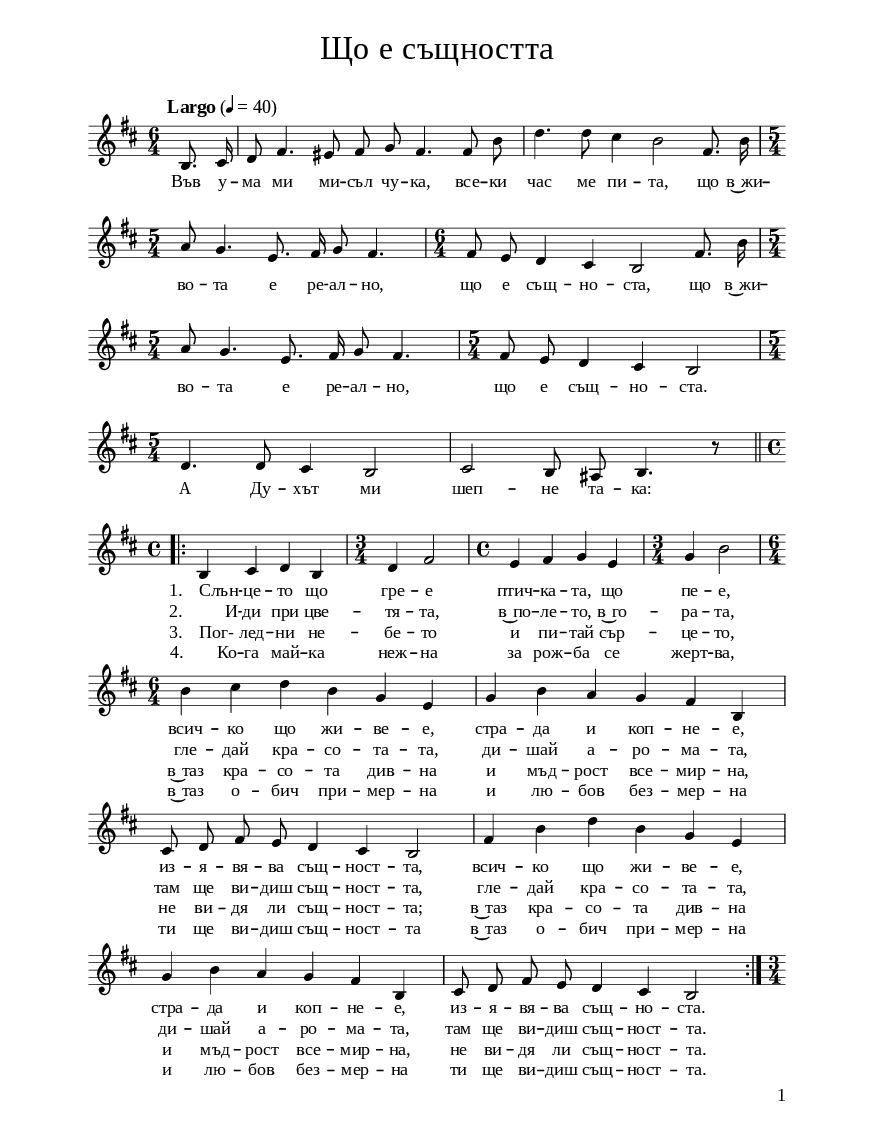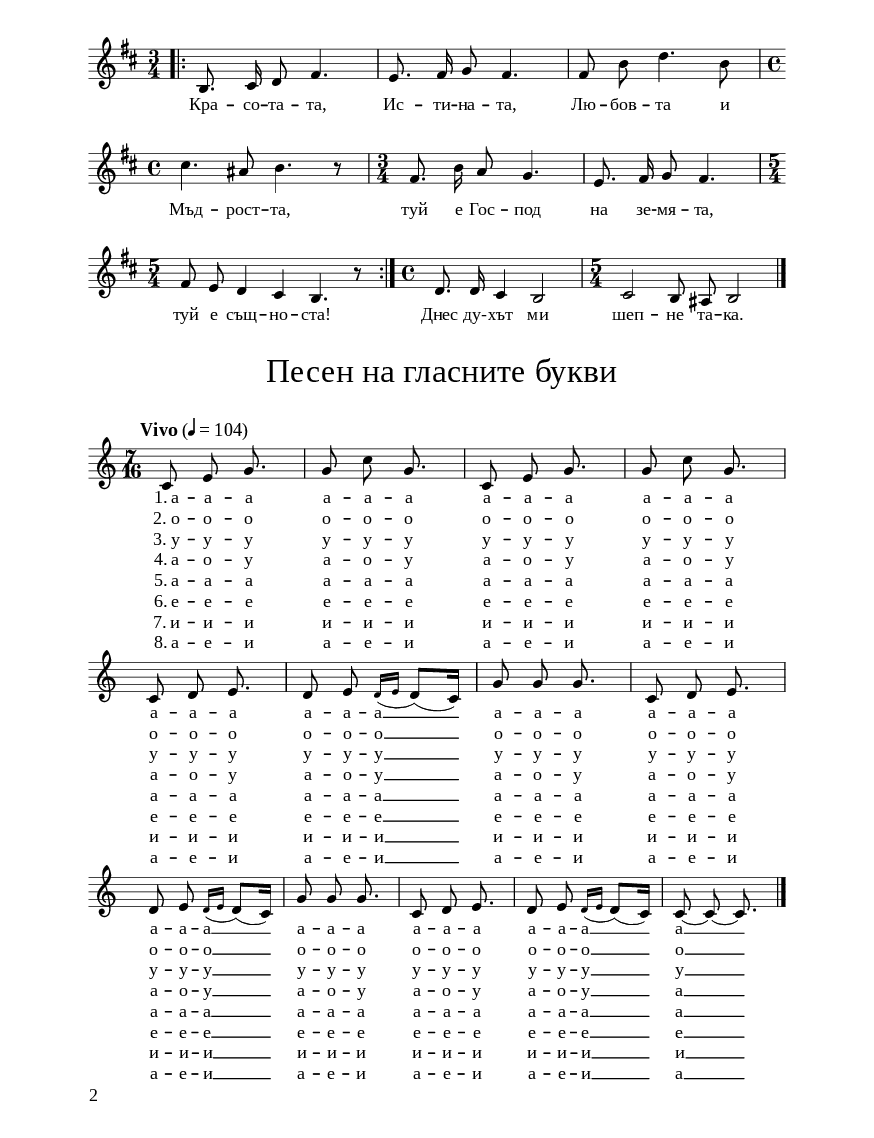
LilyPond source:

\version "2.24.2"

% include paper part and global functions
\include "include/globals.ily"

\bookpart {
  \label #'ref068
  \tocItem \markup "Що е същността"
  \include "include/bookpart-paper.ily"

  \header {
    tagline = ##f
  }

  \score {
    \include "include/score-layout.ily"

    \new Voice \absolute {
      \clef treble
      \key b \minor
      \time 6/4
      \tempoFunc "Largo" 4 "40"
      \partial 4
      \autoBeamOff

      b8. cis'16| d'8 fis'4. eis'8 fis'8 g'8 fis'4. fis'8 b'8| d''4. d''8 cis''4 b'2 fis'8. b'16 | \break

      \time 5/4  a'8 g'4. e'8. fis'16 g'8 fis'4. | \time 6/4 fis'8 e'8 d'4 cis'4 b2 fis'8. b'16 \time 5/4 | \break

      \time 5/4  a'8 g'4. e'8. fis'16 g'8 fis'4. | \time 5/4 fis'8 e'8 d'4 cis'4 b2 | \break

      \time 5/4 d'4. d'8 cis'4 b2 | cis'2 b8 ais8 b4. r8 | \break

      \bar ".|:-||"

      \time 4/4 b4 cis'4 d'4 b4 | \time 3/4 d'4 fis'2 | \time 4/4 e'4 fis' g' e' | \time 3/4 g'4 b'2  \break


      \time 6/4 b'4 cis''4 d'' b' g' e' | g' b' a' g' fis' b | \break

      cis'8 d' fis' e' d'4 cis' b2 | fis'4 b' d'' b' g' e' |\break

      g'4 b'4 a'4 g'4 fis'4 b |  cis'8 d' fis' e' d'4 cis'4 b2 | \break

   

      \time 3/4


     \bar ":|.|:"  b8. cis'16 d'8 fis'4. | e'8. fis'16 g'8 fis'4. | fis'8 b'8 d''4. b'8| \break

      \time 4/4 cis''4. ais'8 b'4. r8 | \time 3/4 fis'8. b'16 a'8 g'4. | e'8. fis'16 g'8 fis'4. | \break

      \time 5/4	fis'8 e' d'4 cis' b4. r8 \bar ":|." | \time 4/4 d'8. d'16 cis'4 b2 | \time 5/4 cis'2 b8 ais8 b2 |  \bar "|." \break


    }

    \addlyrics {
      Във у -- ма ми ми -- съл чу -- ка, все -- ки час ме пи -- та,
      що в~жи -- во -- та е ре -- ал -- но, що е същ -- но -- ста,
      що в~жи -- во -- та е ре -- ал -- но, що е същ -- но -- ста.
      А Ду -- хът ми шеп  -- не та  -- ка:

      "1.    Слън"  -- це  -- то що гре -- е птич -- ка -- та, що пе -- е,

      всич -- ко що жи -- ве -- е, стра -- да и коп -- не -- е,

      из -- я -- вя -- ва  същ -- ност -- та,   всич -- ко що жи -- ве -- е, стра -- да и коп -- не -- е,

      из -- я -- вя -- ва същ -- но -- ста.

      Кра  -- со  -- та  -- та, Ис  -- ти  -- на  -- та, Лю -- бов  -- та и Мъд  -- рост  -- та,

      туй е Гос  -- под на зе  -- мя  -- та, туй е същ  -- но  -- ста! Днес "ду-"  -- хът ми шеп  -- не та  -- ка.
    }

    \addlyrics {
      " " " " " " " " " " " " " " " "

      " " " " " " " " " " " " " " " "

      " " " " " " " " " " " " " " " " " "

      " " " " " " " " " " " " " " " " " " " " " " " " " " " "

      " " " " " " " " " " " " " " " " " " "2.          И" -- ди при цве -- тя -- та, в~по -- ле -- то, в~го -- ра -- та,
      гле -- дай кра -- со -- та -- та, ди -- шай а -- ро -- ма -- та, там ще ви -- диш същ -- ност  -- та,
      гле -- дай кра -- со -- та -- та, ди -- шай а -- ро -- ма -- та, там ще ви -- диш същ -- ност  -- та.

      " " " " " " " " " " " " " " " " " "

      " " " " " " " " " " " " " " " " " "
    }

    \addlyrics {
      " " " " " " " " " " " " " " " "

      " " " " " " " " " " " " " " " "

      " " " " " " " " " " " " " " " " " "

      " " " " " " " " " " " " " " " " " " " " " " " " " " " "

      " " " " " " " " " " " " " " " " " " "3.    Пог- " -- лед  -- ни не -- бе -- то и пи -- тай сър -- це -- то,
      в~таз кра -- со -- та див -- на и мъд -- рост все -- мир -- на, не ви -- дя ли същ -- ност -- та;  в~таз кра -- со -- та див -- на и мъд -- рост все -- мир -- на, не ви -- дя ли същ -- ност -- та.

      " " " " " " " " " " " " " " " " " "

      " " " " " " " " " " " " " " " " " "
    }

    \addlyrics {
      " " " " " " " " " " " " " " " "

      " " " " " " " " " " " " " " " "

      " " " " " " " " " " " " " " " " " "

      " " " " " " " " " " " " " " " " " " " " " " " " " " " "

      " " " " " " " " " " " " " " " " " " "4.        Ко" -- га май -- ка неж -- на за рож -- ба се жерт -- ва,
      в~таз о -- бич при -- мер -- на и лю -- бов без -- мер -- на
      ти ще ви -- диш същ -- ност -- та
      в~таз о -- бич при -- мер -- на и лю -- бов без -- мер -- на
      ти ще ви -- диш същ -- ност -- та.

      " " " " " " " " " " " " " " " " " "

      " " " " " " " " " " " " " " " " " "
    }

    \header {
      title = \titleFunc "Що е същността" "Što e săštnostta"
    }

    \midi{}

  } % score


  \label #'ref067
  \tocItem \markup "Песен на гласните букви"
  \include "include/bookpart-paper.ily"
  \score {
    \include "include/score-layout.ily"

    \new Voice \relative c' {
      \clef treble
      \key c \major
      \time 7/16
      \tempoFunc "Vivo" 4 "104"
      \autoBeamOff
      c8 e8 g8. | g8 c8 g8. | c,8 e8 g8. | g8 c8 g8. | \break
      c,8 d8 e8. | d8 e8  \acciaccatura {d16[e16]} d8([c16]) | g'8 g8 g8. | c,8 d8 e8. | \break
      d8 e8 \acciaccatura {d16[e16]} d8([c16]) | g'8 g8 g8. | c,8 d8 e8. | d8 e8 \acciaccatura {d16[e16]} d8([c16]) | c8~ c8~ c8. | \bar "|." \break
    }

    \addlyrics {
      "1. a" -- a -- a  a -- a -- a  a -- a -- a  a -- a -- a
      a -- a -- a  a -- a -- a __  a -- a -- a  a -- a -- a
      a -- a -- a __   a -- a -- a  a -- a -- a  a -- a -- a __ a __ 
    }

    \addlyrics {
      "2. o" -- o -- o  o -- o -- o  o -- o -- o  o -- o -- o
      o -- o -- o  o -- o -- o __  o -- o -- o  o -- o -- o
      o -- o -- o __   o -- o -- o  o -- o -- o  o -- o -- o __ o __ 
    }

    \addlyrics {
      "3. у" -- у -- у  у -- у -- у  у -- у -- у  у -- у -- у
      у -- у -- у  у -- у -- у __  у -- у -- у  у -- у -- у
      у -- у -- у __   у -- у -- у  у -- у -- у  у -- у -- у __ у __ 
    }

    \addlyrics {
      "4. а" -- о -- у  а -- о -- у  а -- о -- у  а -- о -- у
      а -- о -- у  а -- о -- у __  а -- о -- у  а -- о -- у
      а -- о -- у __   а -- о -- у  а -- о -- у  а -- о -- у __ а __ 
    }

    \addlyrics {
      "5. a" -- a -- a  a -- a -- a  a -- a -- a  a -- a -- a
      a -- a -- a  a -- a -- a __  a -- a -- a  a -- a -- a
      a -- a -- a __   a -- a -- a  a -- a -- a  a -- a -- a __ a __ 
    }

    \addlyrics {
      "6. e" -- e -- e  e -- e -- e  e -- e -- e  e -- e -- e
      e -- e -- e  e -- e -- e __  e -- e -- e  e -- e -- e
      e -- e -- e __   e -- e -- e  e -- e -- e  e -- e -- e __ e __ 
    }

    \addlyrics {
      "7. и" -- и -- и  и -- и -- и  и -- и -- и  и -- и -- и
      и -- и -- и  и -- и -- и __  и -- и -- и  и -- и -- и
      и -- и -- и __   и -- и -- и  и -- и -- и  и -- и -- и __ и __ 
    }

    \addlyrics {
      "8. а" -- е -- и  а -- е -- и  а -- е -- и  а -- е -- и
      а -- е -- и  а -- е -- и __  а -- е -- и  а -- е -- и
      а -- е -- и __   а -- е -- и  а -- е -- и  а -- е -- и __ а __ 
    }

    \header {
      title = \titleFunc " Песен на гласните букви" "Pesen na glasnite bukvi"
    }

    \midi{}

  } % score


} % bookpart
